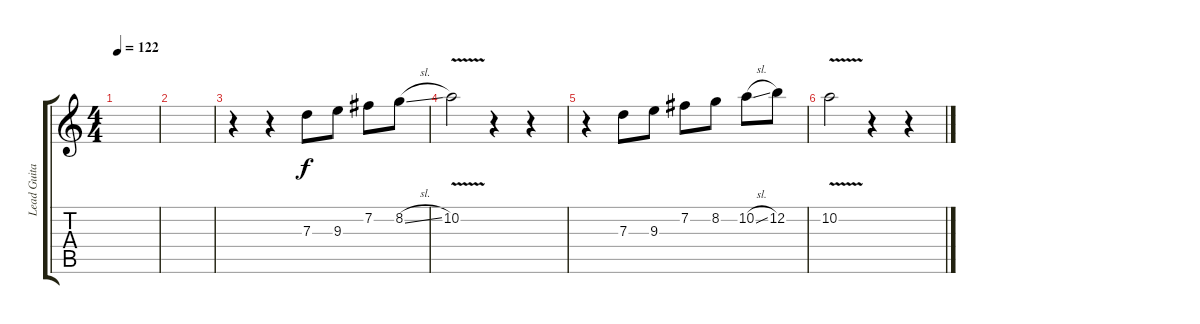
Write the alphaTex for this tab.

\track ("Lead Guitar" "Lead Guita") {instrument electricguitarjazz}
\staff {score tabs}
\tuning (E4 B3 G3 D3 A2 E2) {hide}
\ts (4 4)
\tempo 122
\clef g2
\ks c
|
|
r.4 r.4 7.3.8 9.3.8 7.2.8 8.2{sl}.8 |
10.2{v}.2 r.4 r.4 |
r.4 7.3.8 9.3.8 7.2.8 8.2.8 10.2{sl}.8 12.2.8 |
10.2{v}.2 r.4 r.4
